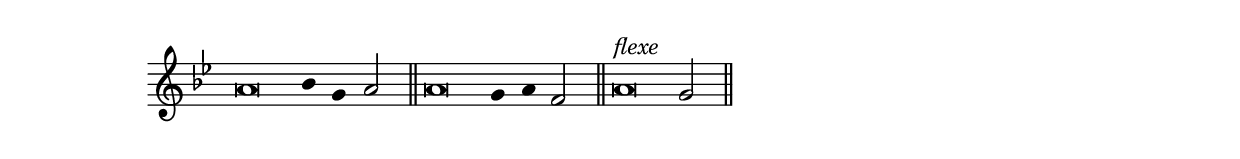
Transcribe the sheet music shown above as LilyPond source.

%% DO NOT EDIT this file manually; it is automatically
%% generated from LSR http://lsr.dsi.unimi.it
%% Make any changes in LSR itself, or in Documentation/snippets/new/ ,
%% and then run scripts/auxiliar/makelsr.py
%%
%% This file is in the public domain.
\version "2.12.2"

\header {
  lsrtags = "rhythms, vocal-music, ancient-notation, contexts-and-engravers"

%% Translation of GIT committish: 91eeed36c877fe625d957437d22081721c8c6345
  texidoces = "
Este tipo de notación se utiliza para el canto de los Salmos, en
que las estrofas no siempre tienen la misma longitud.

"
  doctitlees = "Notación de responsos o salmos"

%% Translation of GIT committish: ab9e3136d78bfaf15cc6d77ed1975d252c3fe506

  texidocde = "
Diese Form der Notation wird benutzt für die Notation von Psalmen, in denen
die Strophen nicht die gleiche Länge haben.

"
  doctitlede = "Psalmennotation"


%% Translation of GIT committish: c1d5bb448321d688185e0c6b798575d4c325ae80
  texidocfr = "
Ce style de notation permet d'indiquer la mélodie d'une psalmodie
lorsque les strophes sont de longueur inégale.

"
  doctitlefr = "Notation pour psalmodie"


  texidoc = "
This form of notation is used for the chant of the Psalms, where verses
aren't always the same length.

"
  doctitle = "Chant or psalms notation"
} % begin verbatim

stemOn = { \revert Staff.Stem #'transparent }
stemOff = { \override Staff.Stem #'transparent = ##t }

\score {
  \new Staff \with { \remove "Time_signature_engraver" }
  {
    \key g \minor
    \cadenzaOn
    \stemOff a'\breve bes'4 g'4
    \stemOn a'2 \bar "||"
    \stemOff a'\breve g'4 a'4
    \stemOn f'2 \bar "||"
    \stemOff a'\breve^\markup { \italic flexe }
    \stemOn g'2 \bar "||"
  }
}

